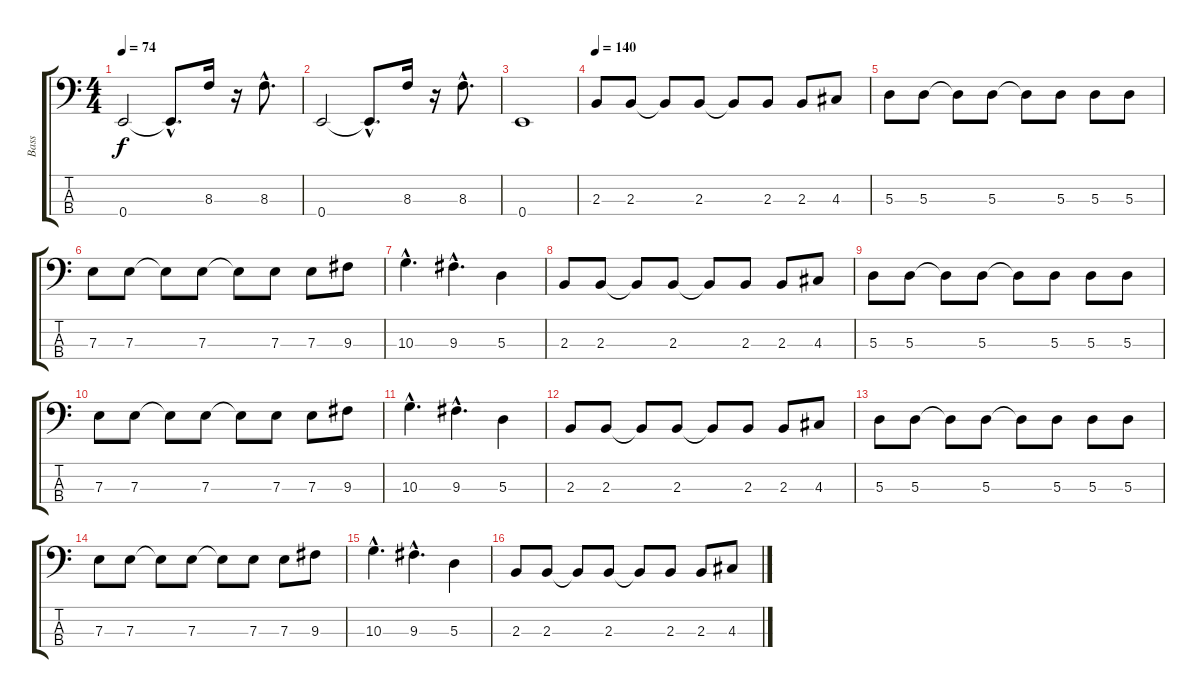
\track ("Bass" "Bass") {instrument electricbassfinger}
\staff {score tabs}
\tuning (G2 D2 A1 E1) {hide}
\ts (4 4)
\tempo 74
\clef f4
\ks c
0.4.2{dy f} 0.4{hac t}.8{d} 8.3.16 r.16 8.3{hac}.8{d} |
0.4.2 0.4{hac t}.8{d} 8.3.16 r.16 8.3{hac}.8{d} |
0.4.1 |
\tempo 140
2.3.8 2.3.8 2.3{t}.8 2.3.8 2.3{t}.8 2.3.8 2.3.8 4.3.8 |
5.3.8 5.3.8 5.3{t}.8 5.3.8 5.3{t}.8 5.3.8 5.3.8 5.3.8 |
7.3.8 7.3.8 7.3{t}.8 7.3.8 7.3{t}.8 7.3.8 7.3.8 9.3.8 |
10.3{hac}.4{d} 9.3{hac}.4{d} 5.3.4 |
2.3.8 2.3.8 2.3{t}.8 2.3.8 2.3{t}.8 2.3.8 2.3.8 4.3.8 |
5.3.8 5.3.8 5.3{t}.8 5.3.8 5.3{t}.8 5.3.8 5.3.8 5.3.8 |
7.3.8 7.3.8 7.3{t}.8 7.3.8 7.3{t}.8 7.3.8 7.3.8 9.3.8 |
10.3{hac}.4{d} 9.3{hac}.4{d} 5.3.4 |
2.3.8 2.3.8 2.3{t}.8 2.3.8 2.3{t}.8 2.3.8 2.3.8 4.3.8 |
5.3.8 5.3.8 5.3{t}.8 5.3.8 5.3{t}.8 5.3.8 5.3.8 5.3.8 |
7.3.8 7.3.8 7.3{t}.8 7.3.8 7.3{t}.8 7.3.8 7.3.8 9.3.8 |
10.3{hac}.4{d} 9.3{hac}.4{d} 5.3.4 |
2.3.8 2.3.8 2.3{t}.8 2.3.8 2.3{t}.8 2.3.8 2.3.8 4.3.8
